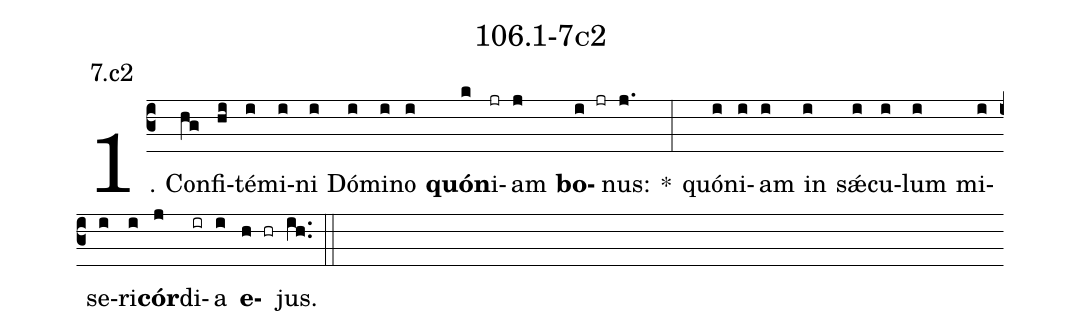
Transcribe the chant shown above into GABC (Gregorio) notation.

name: 106.1-7c2;
annotation: 7.c2;
%%
(c3)1. Con(hg)fi(hi)té(i)mi(i)ni(i) Dó(i)mi(i)no(i) <b>quón</b>(k)i(jr)am(j) <b>bo</b>(i jr)nus:(j.) *(:) quón(i)i(i)am(i) in(i) sǽ(i)cu(i)lum(i) mi(i)se(i)ri(i)<b>cór</b>(j)di(ir)a(i) <b>e</b>(h hr)jus.(ih..) (::)
